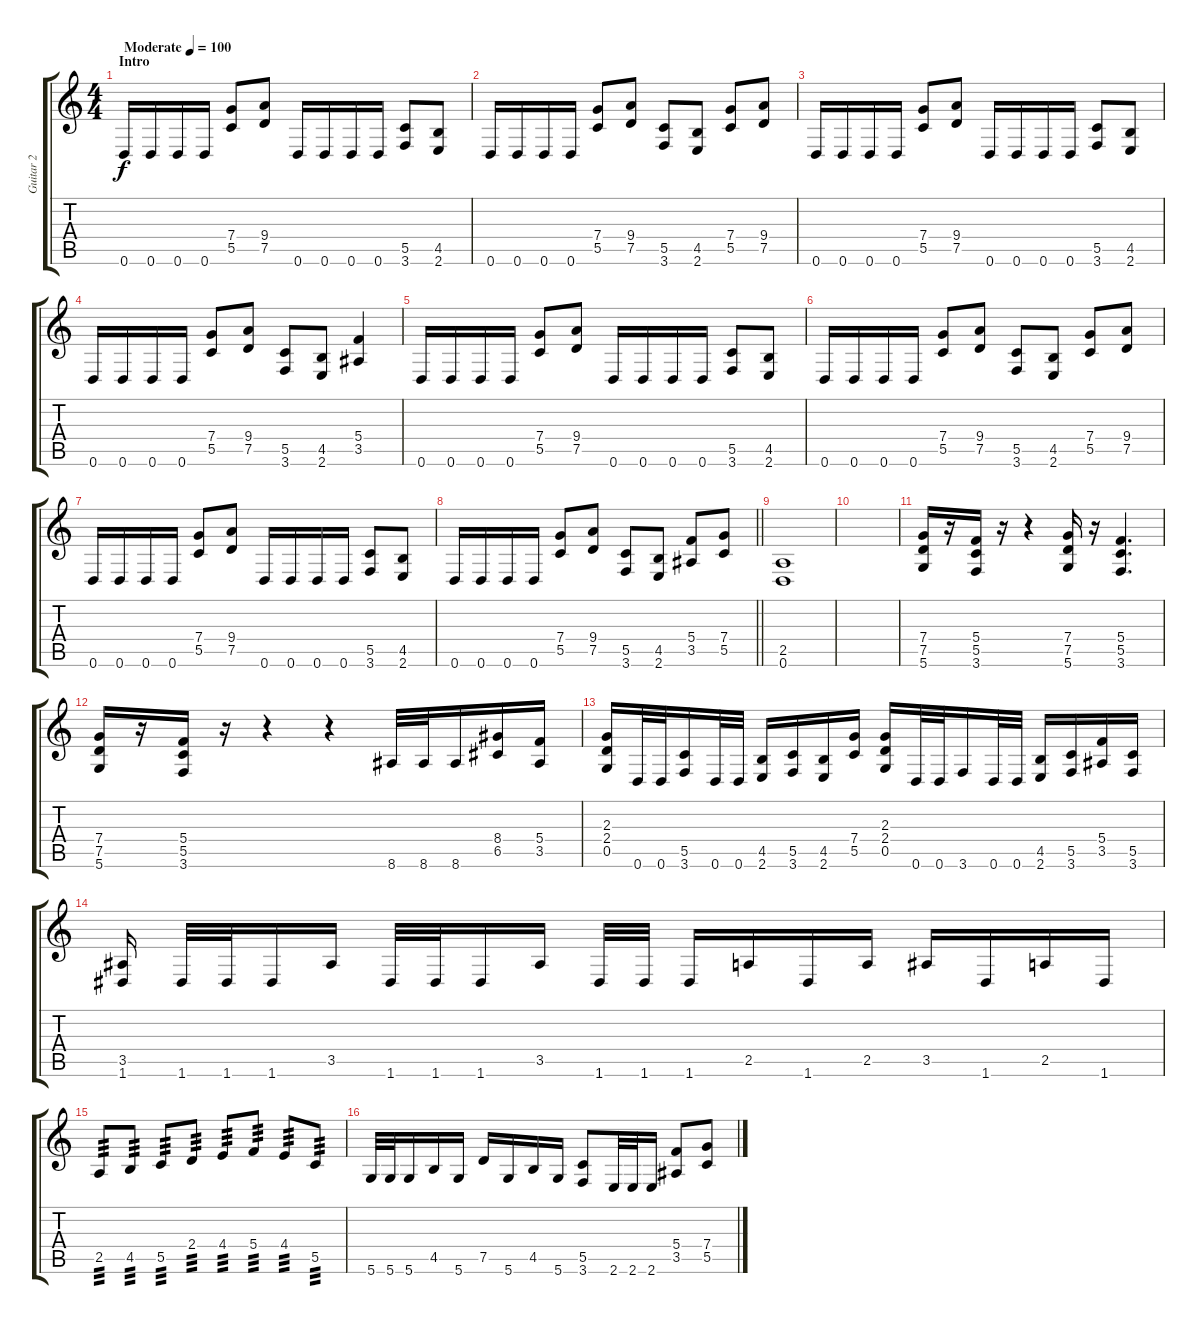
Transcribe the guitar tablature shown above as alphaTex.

\track ("Guitar 2" "Guitar 2") {instrument distortionguitar}
\staff {score tabs}
\tuning (D4 A3 F3 C3 G2 D2) {hide}
\ts (4 4)
\section ("" "Intro")
\tempo (100 "Moderate")
\clef g2
\ks c
0.6.16{dy f instrument distortionguitar} 0.6.16 0.6.16 0.6.16 (7.4 5.5).8 (9.4 7.5).8 0.6.16 0.6.16 0.6.16 0.6.16 (5.5 3.6).8 (4.5 2.6).8 |
0.6.16 0.6.16 0.6.16 0.6.16 (7.4 5.5).8 (9.4 7.5).8 (5.5 3.6).8 (4.5 2.6).8 (7.4 5.5).8 (9.4 7.5).8 |
0.6.16 0.6.16 0.6.16 0.6.16 (7.4 5.5).8 (9.4 7.5).8 0.6.16 0.6.16 0.6.16 0.6.16 (5.5 3.6).8 (4.5 2.6).8 |
0.6.16 0.6.16 0.6.16 0.6.16 (7.4 5.5).8 (9.4 7.5).8 (5.5 3.6).8 (4.5 2.6).8 (5.4 3.5).4 |
0.6.16 0.6.16 0.6.16 0.6.16 (7.4 5.5).8 (9.4 7.5).8 0.6.16 0.6.16 0.6.16 0.6.16 (5.5 3.6).8 (4.5 2.6).8 |
0.6.16 0.6.16 0.6.16 0.6.16 (7.4 5.5).8 (9.4 7.5).8 (5.5 3.6).8 (4.5 2.6).8 (7.4 5.5).8 (9.4 7.5).8 |
0.6.16 0.6.16 0.6.16 0.6.16 (7.4 5.5).8 (9.4 7.5).8 0.6.16 0.6.16 0.6.16 0.6.16 (5.5 3.6).8 (4.5 2.6).8 |
\barLineRight lightlight
0.6.16 0.6.16 0.6.16 0.6.16 (7.4 5.5).8 (9.4 7.5).8 (5.5 3.6).8 (4.5 2.6).8 (5.4 3.5).8 (7.4 5.5).8 |
(2.5 0.6).1 |
|
(7.4 7.5 5.6).16 r.16 (5.4 5.5 3.6).16 r.16 r.4 (7.4 7.5 5.6).16 r.16 (5.4 5.5 3.6).4{d} |
(7.4 7.5 5.6).16 r.16 (5.4 5.5 3.6).16 r.16 r.4 r.4 8.6.32 8.6.32 8.6.16 (8.4 6.5).16 (5.4 3.5).16 |
(2.3 2.4 0.5).16 0.6.32 0.6.32 (5.5 3.6).16 0.6.32 0.6.32 (4.5 2.6).16 (5.5 3.6).16 (4.5 2.6).16 (7.4 5.5).16 (2.3 2.4 0.5).16 0.6.32 0.6.32 3.6.16 0.6.32 0.6.32 (4.5 2.6).16 (5.5 3.6).16 (5.4 3.5).16 (5.5 3.6).16 |
(3.5 1.6).16{beam split} 1.6.32 1.6.32 1.6.16 3.5.16{beam split} 1.6.32 1.6.32 1.6.16 3.5.16{beam split} 1.6.32 1.6.32 1.6.16 2.5.16 1.6.16 2.5.16 3.5.16 1.6.16 2.5.16 1.6.16 |
2.5.8{tp 3} 4.5.8{tp 3} 5.5.8{tp 3} 2.4.8{tp 3} 4.4.8{tp 3} 5.4.8{tp 3} 4.4.8{tp 3} 5.5.8{tp 3} |
5.6.32 5.6.32 5.6.16 4.5.16 5.6.16 7.5.16 5.6.16 4.5.16 5.6.16 (5.5 3.6).8 2.6.32 2.6.32 2.6.16 (5.4 3.5).8 (7.4 5.5).8
